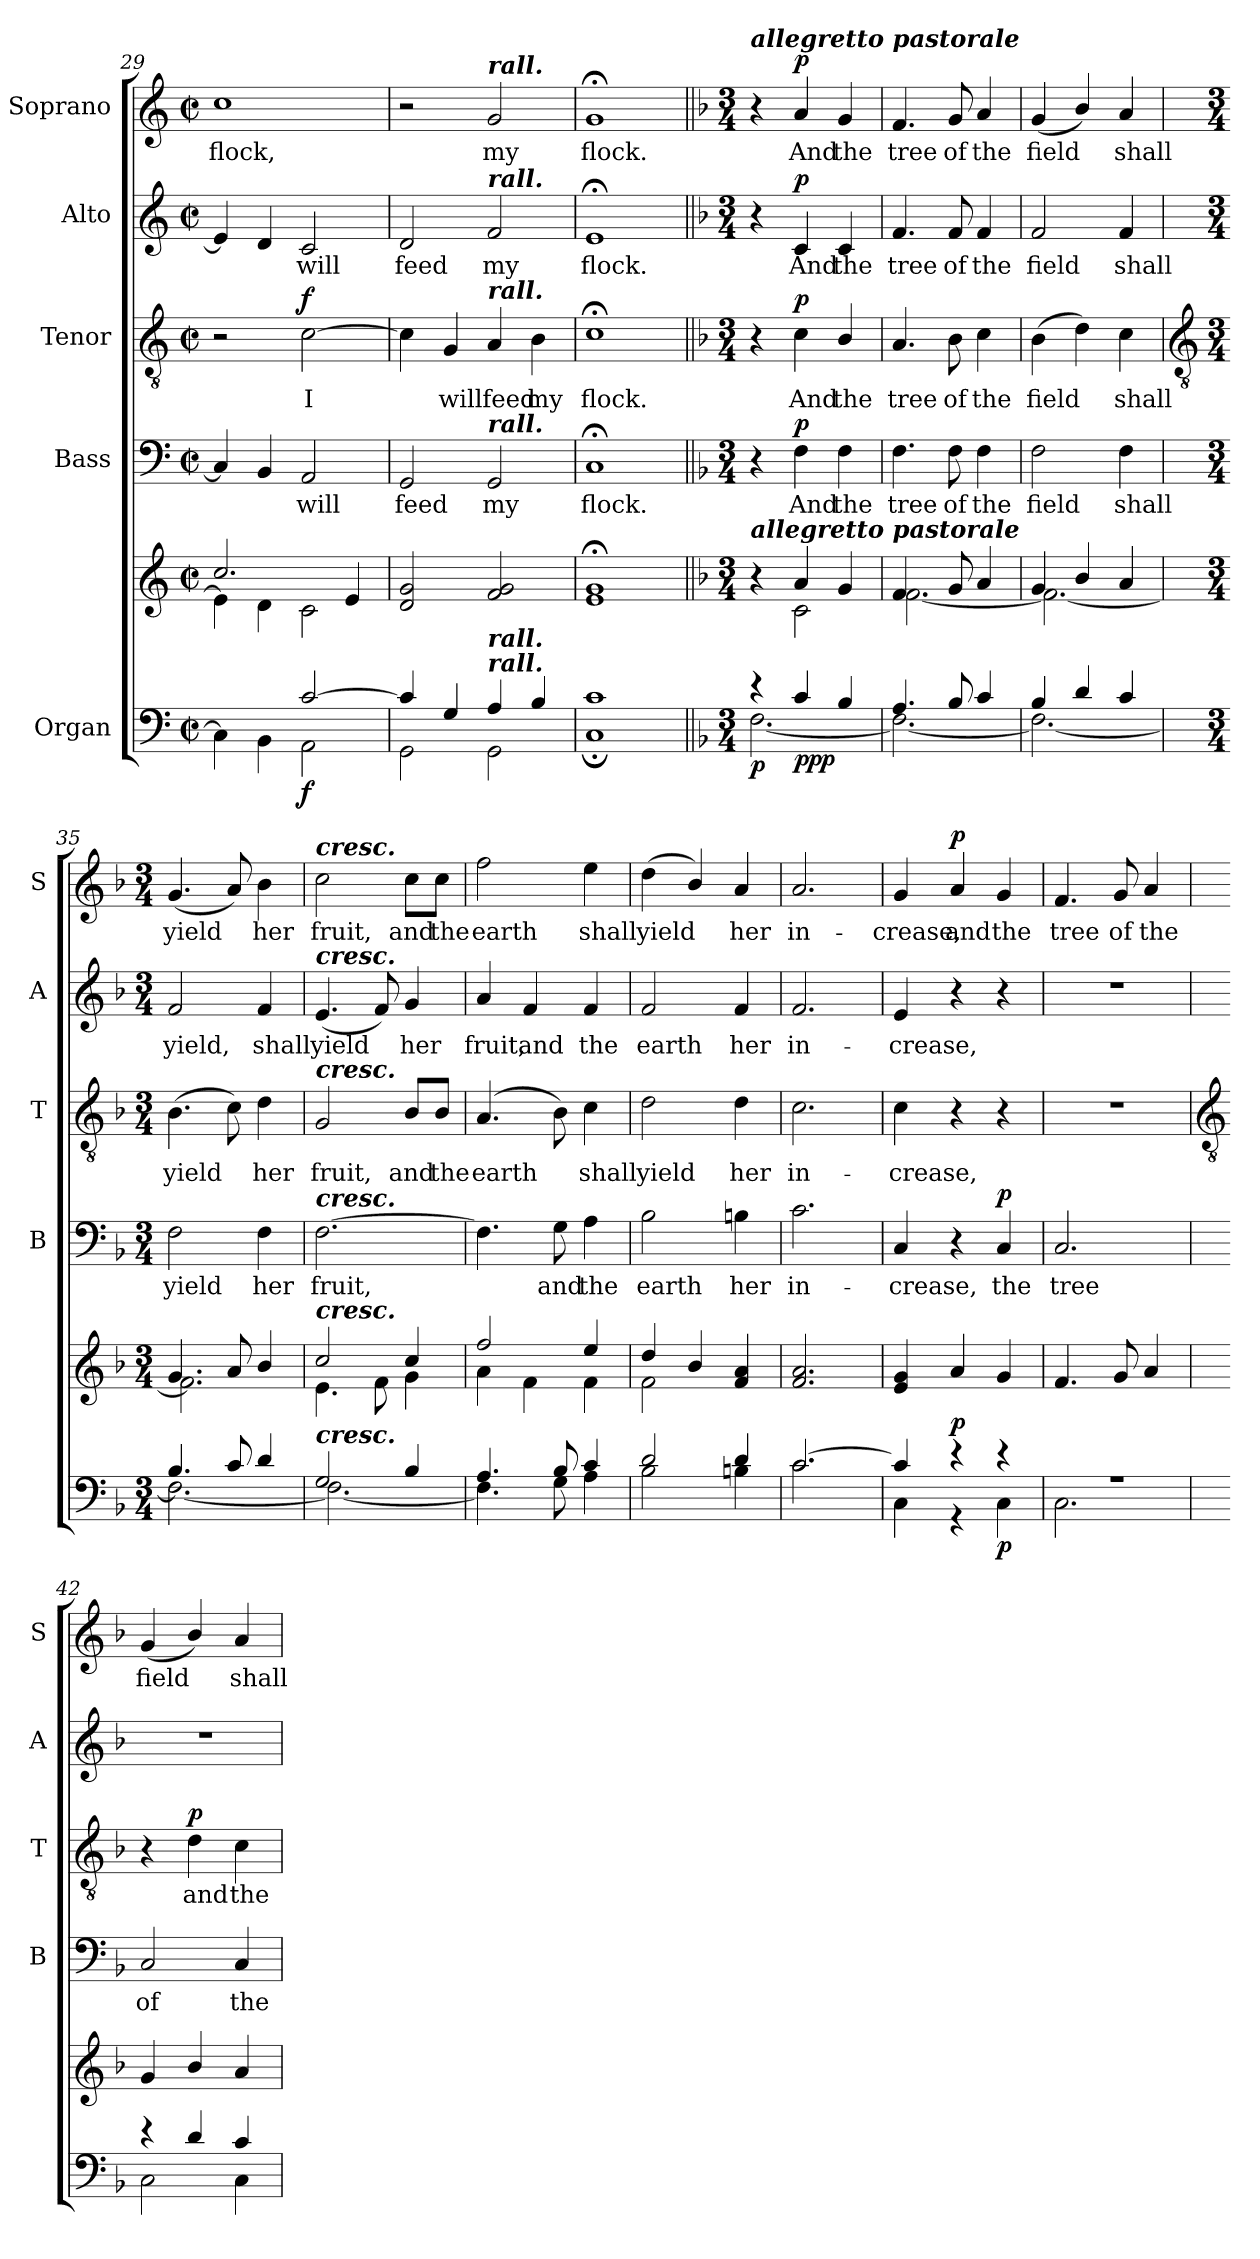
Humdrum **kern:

**kern	**kern	**dynam	**kern	**text	**dynam	**kern	**text	**dynam	**kern	**text	**dynam	**kern	**text	**dynam
*part5	*part5	*part5	*part4	*part4	*part4	*part3	*part3	*part3	*part2	*part2	*part2	*part1	*part1	*part1
*staff6	*staff5	*staff5/6	*staff4	*staff4	*staff4	*staff3	*staff3	*staff3	*staff2	*staff2	*staff2	*staff1	*staff1	*staff1
*I"Organ	*	*	*I"Bass	*	*	*I"Tenor	*	*	*I"Alto	*	*	*I"Soprano	*	*
*	*	*	*I'B	*	*	*I'T	*	*	*I'A	*	*	*I'S	*	*
*clefF4	*clefG2	*	*clefF4	*	*	*clefGv2	*	*	*clefG2	*	*	*clefG2	*	*
*k[]	*k[]	*	*k[]	*	*	*k[]	*	*	*k[]	*	*	*k[]	*	*
*C:	*C:	*	*C:	*	*	*C:	*	*	*C:	*	*	*C:	*	*
*M2/2	*M2/2	*	*M2/2	*	*	*M2/2	*	*	*M2/2	*	*	*M2/2	*	*
*met(c|)	*met(c|)	*	*met(c|)	*	*	*met(c|)	*	*	*met(c|)	*	*	*met(c|)	*	*
=29	=29	=29	=29	=29	=29	=29	=29	=29	=29	=29	=29	=29	=29	=29
*^	*^	*	*	*	*	*	*	*	*	*	*	*	*	*
!	!	!	!	!	!	!	!	!	!	!	!	!	!	!	!LO:LY:b	!
2ryy	4C\]	2.cc/	4e\]	.	4C]	.	.	2r	.	.	4e]	.	.	1cc	flock,	.
.	4BB\	.	4d\	.	4BB	.	.	.	.	.	4d	.	.	.	.	.
!	!	!	!	!LO:DY:b=2	!	!LO:LY:b	!	!	!LO:LY:b	!LO:DY:b	!	!LO:LY:b	!	!	!	!
[2c/	2AA\	.	2c\	f	2AA	will	.	[2c	I	f	2c	will	.	.	.	.
.	.	4e	.	.	.	.	.	.	.	.	.	.	.	.	.	.
=30	=30	=30	=30	=30	=30	=30	=30	=30	=30	=30	=30	=30	=30	=30	=30	=30
!	!	!	!	!	!	!LO:LY:b	!	!	!	!	!	!LO:LY:b	!	!	!	!
4c/]	2GG\	2d 2g	1ryy	.	2GG	feed	.	4c]	.	.	2d	feed	.	2r	.	.
!	!	!	!	!	!	!	!	!	!LO:LY:b	!	!	!	!	!	!	!
4G/	.	.	.	.	.	.	.	4G	will	.	.	.	.	.	.	.
!	!	!	!	!	!	!	!	!	!	!	!	!	!	!LO:TX:a:Bi:t=rall.	!	!
!	!	!	!	!	!	!	!	!	!	!	!LO:TX:a:Bi:t=rall.	!	!	!	!	!
!	!	!	!	!	!	!	!	!LO:TX:a:Bi:t=rall.	!	!	!	!	!	!	!	!
!	!	!	!	!	!LO:TX:a:Bi:t=rall.	!	!	!	!	!	!	!	!	!	!	!
!LO:TX:a:Bi:t=rall.	!	!	!	!	!	!	!	!	!	!	!	!	!	!	!	!
!LO:TX:a:Bi:t=rall.	!	!	!	!	!	!	!	!	!	!	!	!	!	!	!	!
!	!	!	!	!	!	!LO:LY:b	!	!	!LO:LY:b	!	!	!LO:LY:b	!	!	!LO:LY:b	!
4A/	2GG\	2f 2g	.	.	2GG	my	.	4A	feed	.	2f	my	.	2g	my	.
!	!	!	!	!	!	!	!	!	!LO:LY:b	!	!	!	!	!	!	!
4B/	.	.	.	.	.	.	.	4B	my	.	.	.	.	.	.	.
=31	=31	=31	=31	=31	=31	=31	=31	=31	=31	=31	=31	=31	=31	=31	=31	=31
!	!	!	!	!	!	!LO:LY:b	!	!	!LO:LY:b	!	!	!LO:LY:b	!	!	!LO:LY:b	!
1c/	1C;\	1e;< 1g;<	1ryy	.	1C;<	flock.	.	1c;<	flock.	.	1e;<	flock.	.	1g;<	flock.	.
=32||	=32||	=32||	=32||	=32||	=32||	=32||	=32||	=32||	=32||	=32||	=32||	=32||	=32||	=32||	=32||	=32||
*k[b-]	*	*k[b-]	*	*	*k[b-]	*	*	*k[b-]	*	*	*k[b-]	*	*	*k[b-]	*	*
*F:	*	*F:	*	*	*F:	*	*	*F:	*	*	*F:	*	*	*F:	*	*
*M3/4	*	*M3/4	*	*	*M3/4	*	*	*M3/4	*	*	*M3/4	*	*	*M3/4	*	*
!	!	!	!	!	!	!	!	!	!	!	!	!	!	!LO:TX:a:Bi:t=allegretto pastorale	!	!
!	!	!LO:TX:a:Bi:t=allegretto pastorale	!	!	!	!	!	!	!	!	!	!	!	!	!	!
!	!	!	!	!LO:DY:b=2	!	!	!	!	!	!	!	!	!	!	!	!
4r	[2.F\	4r	4ryy	p	4r	.	.	4r	.	.	4r	.	.	4r	.	.
!	!	!	!	!LO:DY:b=2	!	!LO:LY:b	!	!	!LO:LY:b	!	!	!LO:LY:b	!	!	!LO:LY:b	!
!	!	!	!	!LO:DY:n=1:b	!	!	!	!	!	!	!	!	!	!	!	!
!	!	!	!	!LO:DY:n=2:b	!	!	!LO:DY:b	!	!	!LO:DY:b	!	!	!LO:DY:b	!	!	!LO:DY:b
4c/	.	4a	2c\	p p p	4F	And	p	4c	And	p	4c	And	p	4a	And	p
!	!	!	!	!	!	!LO:LY:b	!	!	!LO:LY:b	!	!	!LO:LY:b	!	!	!LO:LY:b	!
4B-/	.	4g	.	.	4F	the	.	4B-/	the	.	4c	the	.	4g	the	.
=33	=33	=33	=33	=33	=33	=33	=33	=33	=33	=33	=33	=33	=33	=33	=33	=33
!	!	!	!	!	!	!LO:LY:b	!	!	!LO:LY:b	!	!	!LO:LY:b	!	!	!LO:LY:b	!
4.A/	2.F\_	4.f	[2.f\	.	4.F	tree	.	4.A	tree	.	4.f	tree	.	4.f	tree	.
!	!	!	!	!	!	!LO:LY:b	!	!	!LO:LY:b	!	!	!LO:LY:b	!	!	!LO:LY:b	!
8B-/	.	8g	.	.	8F	of	.	8B-	of	.	8f	of	.	8g	of	.
!	!	!	!	!	!	!LO:LY:b	!	!	!LO:LY:b	!	!	!LO:LY:b	!	!	!LO:LY:b	!
4c/	.	4a	.	.	4F	the	.	4c	the	.	4f	the	.	4a	the	.
=34	=34	=34	=34	=34	=34	=34	=34	=34	=34	=34	=34	=34	=34	=34	=34	=34
!	!	!	!	!	!	!LO:LY:b	!	!	!LO:LY:b	!	!	!LO:LY:b	!	!	!LO:LY:b	!
4B-/	2.F\_	4g	2.f\_	.	2F	field	.	(>4B-	field	.	2f	field	.	(<4g	field	.
4d/	.	4b-/	.	.	.	.	.	4d)	.	.	.	.	.	4b-/)	.	.
!	!	!	!	!	!	!LO:LY:b	!	!	!LO:LY:b	!	!	!LO:LY:b	!	!	!LO:LY:b	!
4c/	.	4a	.	.	4F	shall	.	4c	shall	.	4f	shall	.	4a	shall	.
!!LO:LB:g=z
=35	=35	=35	=35	=35	=35	=35	=35	=35	=35	=35	=35	=35	=35	=35	=35	=35
*	*	*	*	*	*	*	*	*clefGv2	*	*	*	*	*	*	*	*
*M3/4	*	*M3/4	*	*	*M3/4	*	*	*M3/4	*	*	*M3/4	*	*	*M3/4	*	*
!	!	!	!	!	!	!LO:LY:b	!	!	!LO:LY:b	!	!	!LO:LY:b	!	!	!LO:LY:b	!
4.B-/	2.F\_	4.g/	2.f\]	.	2F	yield	.	(>4.B-	yield	.	2f	yield,	.	(<4.g	yield	.
8c/	.	8a/	.	.	.	.	.	8c)	.	.	.	.	.	8a)	.	.
!	!	!	!	!	!	!LO:LY:b	!	!	!LO:LY:b	!	!	!LO:LY:b	!	!	!LO:LY:b	!
4d/	.	4b-/	.	.	4F	her	.	4d	her	.	4f	shall	.	4b-	her	.
=36	=36	=36	=36	=36	=36	=36	=36	=36	=36	=36	=36	=36	=36	=36	=36	=36
!	!	!	!	!	!	!	!	!	!	!	!	!	!	!LO:TX:a:Bi:t=cresc.	!	!
!	!	!	!	!	!	!	!	!	!	!	!LO:TX:a:Bi:t=cresc.	!	!	!	!	!
!	!	!	!	!	!	!	!	!LO:TX:a:Bi:t=cresc.	!	!	!	!	!	!	!	!
!	!	!	!	!	!LO:TX:a:Bi:t=cresc.	!	!	!	!	!	!	!	!	!	!	!
!	!	!LO:TX:a:Bi:t=cresc.	!	!	!	!	!	!	!	!	!	!	!	!	!	!
!LO:TX:a:Bi:t=cresc.	!	!	!	!	!	!	!	!	!	!	!	!	!	!	!	!
!	!	!	!	!	!	!LO:LY:b	!	!	!LO:LY:b	!	!	!LO:LY:b	!	!	!LO:LY:b	!
2G/	2.F\_	2cc/	4.e\	.	[2.F	fruit,	.	2G	fruit,	.	(<4.e	yield	.	2cc	fruit,	.
.	.	.	8f\	.	.	.	.	.	.	.	8f)	.	.	.	.	.
!	!	!	!	!	!	!	!	!	!LO:LY:b	!	!	!LO:LY:b	!	!	!LO:LY:b	!
4B-/	.	4cc/	4g\	.	.	.	.	8B-/L	and	.	4g	her	.	8cc\L	and	.
!	!	!	!	!	!	!	!	!	!LO:LY:b	!	!	!	!	!	!LO:LY:b	!
.	.	.	.	.	.	.	.	8B-/J	the	.	.	.	.	8cc\J	the	.
=37	=37	=37	=37	=37	=37	=37	=37	=37	=37	=37	=37	=37	=37	=37	=37	=37
!	!	!	!	!	!	!	!	!	!LO:LY:b	!	!	!LO:LY:b	!	!	!LO:LY:b	!
4.A/	4.F\]	2ff/	4a\	.	4.F]	.	.	(<4.A	earth	.	4a	fruit,	.	2ff	earth	.
!	!	!	!	!	!	!	!	!	!	!	!	!LO:LY:b	!	!	!	!
.	.	.	4f\	.	.	.	.	.	.	.	4f	and	.	.	.	.
!	!	!	!	!	!	!LO:LY:b	!	!	!	!	!	!	!	!	!	!
8B-/	8G\	.	.	.	8G	and	.	8B-)	.	.	.	.	.	.	.	.
!	!	!	!	!	!	!LO:LY:b	!	!	!LO:LY:b	!	!	!LO:LY:b	!	!	!LO:LY:b	!
4c/	4A\	4ee/	4f\	.	4A	the	.	4c	shall	.	4f	the	.	4ee	shall	.
=38	=38	=38	=38	=38	=38	=38	=38	=38	=38	=38	=38	=38	=38	=38	=38	=38
!	!	!	!	!	!	!LO:LY:b	!	!	!LO:LY:b	!	!	!LO:LY:b	!	!	!LO:LY:b	!
2d/	2B-\	4dd/	2f\	.	2B-	earth	.	2d	yield	.	2f	earth	.	(<4dd	yield	.
.	.	4b-/	.	.	.	.	.	.	.	.	.	.	.	4b-/)	.	.
!	!	!	!	!	!	!LO:LY:b	!	!	!LO:LY:b	!	!	!LO:LY:b	!	!	!LO:LY:b	!
4d/	4Bn\	4f/ 4a/	4ryy	.	4Bn	her	.	4d	her	.	4f	her	.	4a	her	.
=39	=39	=39	=39	=39	=39	=39	=39	=39	=39	=39	=39	=39	=39	=39	=39	=39
!	!	!	!	!	!	!LO:LY:b	!	!	!LO:LY:b	!	!	!LO:LY:b	!	!	!LO:LY:b	!
[2.c/	2.c\	2.f/ 2.a/	2.ryy	.	2.c	in-	.	2.c	in-	.	2.f	in-	.	2.a	in-	.
=40	=40	=40	=40	=40	=40	=40	=40	=40	=40	=40	=40	=40	=40	=40	=40	=40
!	!	!	!	!	!	!LO:LY:b	!	!	!LO:LY:b	!	!	!LO:LY:b	!	!	!LO:LY:b	!
4c/]	4C\	4e/ 4g/	2.ryy	.	4C	-crease,	.	4c	-crease,	.	4e	-crease,	.	4g	-crease,	.
!	!	!	!	!LO:DY:b	!	!	!	!	!	!	!	!	!	!	!LO:LY:b	!LO:DY:b
4r	4r	4a/	.	p	4r	.	.	4r	.	.	4r	.	.	4a	and	p
!	!	!	!	!LO:DY:b=2	!	!LO:LY:b	!LO:DY:b	!	!	!	!	!	!	!	!LO:LY:b	!
4r	4C\	4g/	.	p	4C	the	p	4r	.	.	4r	.	.	4g	the	.
=41	=41	=41	=41	=41	=41	=41	=41	=41	=41	=41	=41	=41	=41	=41	=41	=41
!LO:N:vis=1	!	!	!	!	!	!LO:LY:b	!	!LO:N:vis=1	!	!	!LO:N:vis=1	!	!	!	!LO:LY:b	!
2.r	2.C\	4.f/	2.ryy	.	2.C	tree	.	2.r	.	.	2.r	.	.	4.f	tree	.
!	!	!	!	!	!	!	!	!	!	!	!	!	!	!	!LO:LY:b	!
.	.	8g/	.	.	.	.	.	.	.	.	.	.	.	8g	of	.
!	!	!	!	!	!	!	!	!	!	!	!	!	!	!	!LO:LY:b	!
.	.	4a/	.	.	.	.	.	.	.	.	.	.	.	4a	the	.
!!LO:LB:g=z
=42	=42	=42	=42	=42	=42	=42	=42	=42	=42	=42	=42	=42	=42	=42	=42	=42
*	*	*	*	*	*	*	*	*clefGv2	*	*	*	*	*	*	*	*
!	!	!	!	!	!	!LO:LY:b	!	!	!	!	!LO:N:vis=1	!	!	!	!LO:LY:b	!
4r	2C\	4g/	2.ryy	.	2C	of	.	4r	.	.	2.r	.	.	(<4g	field	.
!	!	!	!	!	!	!	!	!	!LO:LY:b	!LO:DY:b	!	!	!	!	!	!
4d/	.	4b-/	.	.	.	.	.	4d	and	p	.	.	.	4b-/)	.	.
!	!	!	!	!	!	!LO:LY:b	!	!	!LO:LY:b	!	!	!	!	!	!LO:LY:b	!
4c/	4C\	4a/	.	.	4C	the	.	4c	the	.	.	.	.	4a	shall	.
*v	*v	*	*	*	*	*	*	*	*	*	*	*	*	*	*	*
*	*v	*v	*	*	*	*	*	*	*	*	*	*	*	*	*
=	=	=	=	=	=	=	=	=	=	=	=	=	=	=
*-	*-	*-	*-	*-	*-	*-	*-	*-	*-	*-	*-	*-	*-	*-
